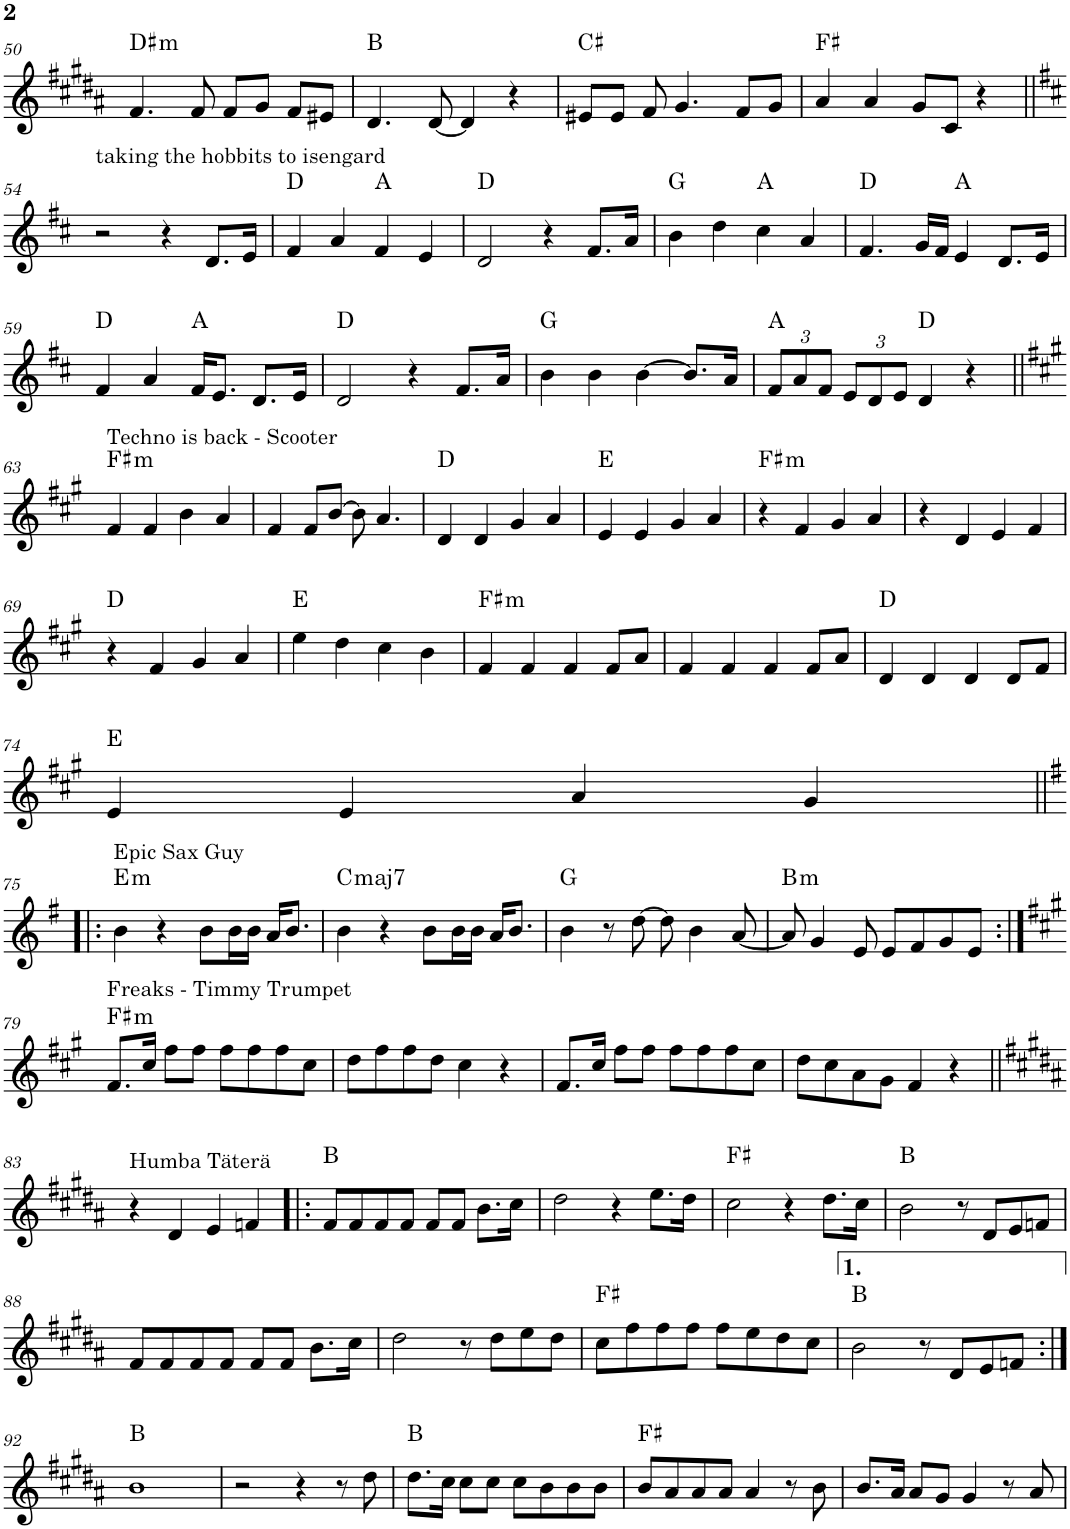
**kern	**harte
*part1	*part1
*staff1	*
*I"Piano	*
*I'Pno.	*
!!LO:PB:g=z
*clefG2	*
*Trd1c2	*
*k[f#c#g#d#a#]	*
*M4/4	*
=50	=50
!	!LO:H:kt=m
4.f#/	D#:min
8f#/	.
8f#/L	.
8g#/J	.
8f#/L	.
8e#X/J	.
=51	=51
4.d#/	B:maj
[8d#/	.
4d#/]	.
4r	.
=52	=52
8e#X/L	C#:maj
8e#/J	.
8f#/	.
4.g#/	.
8f#/L	.
8g#/J	.
=53	=53
4a#/	F#:maj
4a#/	.
8g#/L	.
8c#/J	.
4r	.
!!LO:LB:g=z
=54||	=54||
*k[f#c#]	*
!LO:TX:a:t=taking the hobbits to isengard	!
2r	.
4r	.
8.d/L	.
16e/Jk	.
=55	=55
4f#/	D:maj
4a/	.
4f#/	A:maj
4e/	.
=56	=56
2d/	D:maj
4r	.
8.f#/L	.
16a/Jk	.
=57	=57
4b\	G:maj
4dd\	.
4cc#\	A:maj
4a/	.
=58	=58
4.f#/	D:maj
16g/LL	.
16f#/JJ	.
4e/	A:maj
8.d/L	.
16e/Jk	.
!!LO:LB:g=z
=59	=59
4f#/	D:maj
4a/	.
16f#/KL	A:maj
8.e/J	.
8.d/L	.
16e/Jk	.
=60	=60
2d/	D:maj
4r	.
8.f#/L	.
16a/Jk	.
=61	=61
4b\	G:maj
4b\	.
[4b\	.
8.b/L]	.
16a/Jk	.
=62	=62
*Xbrackettup	*
12f#/L	A:maj
12a/	.
12f#/J	.
12e/L	.
12d/	.
12e/J	.
4d/	D:maj
4r	.
!!LO:LB:g=z
=63||	=63||
*k[f#c#g#]	*
!LO:TX:a:t=Techno is back - Scooter	!LO:H:kt=m
4f#/	F#:min
4f#/	.
4b\	.
4a/	.
=64	=64
4f#/	.
8f#/L	.
[8b/J	.
8b\]	.
4.a/	.
=65	=65
4d/	D:maj
4d/	.
4g#/	.
4a/	.
=66	=66
4e/	E:maj
4e/	.
4g#/	.
4a/	.
=67	=67
!	!LO:H:kt=m
4r	F#:min
4f#/	.
4g#/	.
4a/	.
=68	=68
4r	.
4d/	.
4e/	.
4f#/	.
!!LO:LB:g=z
=69	=69
4r	D:maj
4f#/	.
4g#/	.
4a/	.
=70	=70
4ee\	E:maj
4dd\	.
4cc#\	.
4b\	.
=71	=71
!	!LO:H:kt=m
4f#/	F#:min
4f#/	.
4f#/	.
8f#/L	.
8a/J	.
=72	=72
4f#/	.
4f#/	.
4f#/	.
8f#/L	.
8a/J	.
=73	=73
4d/	D:maj
4d/	.
4d/	.
8d/L	.
8f#/J	.
!!LO:LB:g=z
=74	=74
4e/	E:maj
4e/	.
4a/	.
4g#/	.
!!LO:LB:g=z
=75!|:	=75!|:
*k[f#]	*
!LO:TX:a:t=Epic Sax Guy	!LO:H:kt=m
4b\	E:min
4r	.
8b\L	.
16b\L	.
16b\JJ	.
16a/KL	.
8.b/J	.
=76	=76
!	!LO:H:kt=maj7
4b\	C:maj7
4r	.
8b\L	.
16b\L	.
16b\JJ	.
16a/KL	.
8.b/J	.
=77	=77
4b\	G:maj
8r	.
[8dd\	.
8dd\]	.
4b\	.
[8a/	.
=78	=78
!	!LO:H:kt=m
8a/]	B:min
4g/	.
8e/	.
8e/L	.
8f#/	.
8g/	.
8e/J	.
!!LO:LB:g=z
=79:|!	=79:|!
*k[f#c#g#]	*
!LO:TX:a:t=Freaks - Timmy Trumpet	!LO:H:kt=m
8.f#/L	F#:min
16cc#/Jk	.
8ff#\L	.
8ff#\J	.
8ff#\L	.
8ff#\	.
8ff#\	.
8cc#\J	.
=80	=80
8dd\L	.
8ff#\	.
8ff#\	.
8dd\J	.
4cc#\	.
4r	.
=81	=81
8.f#/L	.
16cc#/Jk	.
8ff#\L	.
8ff#\J	.
8ff#\L	.
8ff#\	.
8ff#\	.
8cc#\J	.
=82	=82
8dd\L	.
8cc#\	.
8a\	.
8g#\J	.
4f#/	.
4r	.
!!LO:LB:g=z
=83||	=83||
*k[f#c#g#d#a#]	*
!LO:TX:a:t=Humba Täterä	!
4r	.
4d#/	.
4e/	.
4fn/	.
=84!|:	=84!|:
8f#/L	B:maj
8f#/	.
8f#/	.
8f#/J	.
8f#/L	.
8f#/J	.
8.b\L	.
16cc#\Jk	.
=85	=85
2dd#\	.
4r	.
8.ee\L	.
16dd#\Jk	.
=86	=86
2cc#\	F#:maj
4r	.
8.dd#\L	.
16cc#\Jk	.
=87	=87
2b\	B:maj
8r	.
8d#/L	.
8e/	.
8fn/J	.
!!LO:LB:g=z
=88	=88
8f#/L	.
8f#/	.
8f#/	.
8f#/J	.
8f#/L	.
8f#/J	.
8.b\L	.
16cc#\Jk	.
=89	=89
2dd#\	.
8r	.
8dd#\L	.
8ee\	.
8dd#\J	.
=90	=90
8cc#\L	F#:maj
8ff#\	.
8ff#\	.
8ff#\J	.
8ff#\L	.
8ee\	.
8dd#\	.
8cc#\J	.
=91	=91
2b\	B:maj
8r	.
8d#/L	.
8e/	.
8fn/J	.
!!LO:LB:g=z
=92:|!	=92:|!
1b	B:maj
=93	=93
2r	.
4r	.
8r	.
8dd#\	.
=94	=94
8.dd#\L	B:maj
16cc#\Jk	.
8cc#\L	.
8cc#\J	.
8cc#\L	.
8b\	.
8b\	.
8b\J	.
=95	=95
8b/L	F#:maj
8a#/	.
8a#/	.
8a#/J	.
4a#/	.
8r	.
8b\	.
=96	=96
8.b/L	.
16a#/Jk	.
8a#/L	.
8g#/J	.
4g#/	.
8r	.
8a#/	.
=	=
*-	*-
